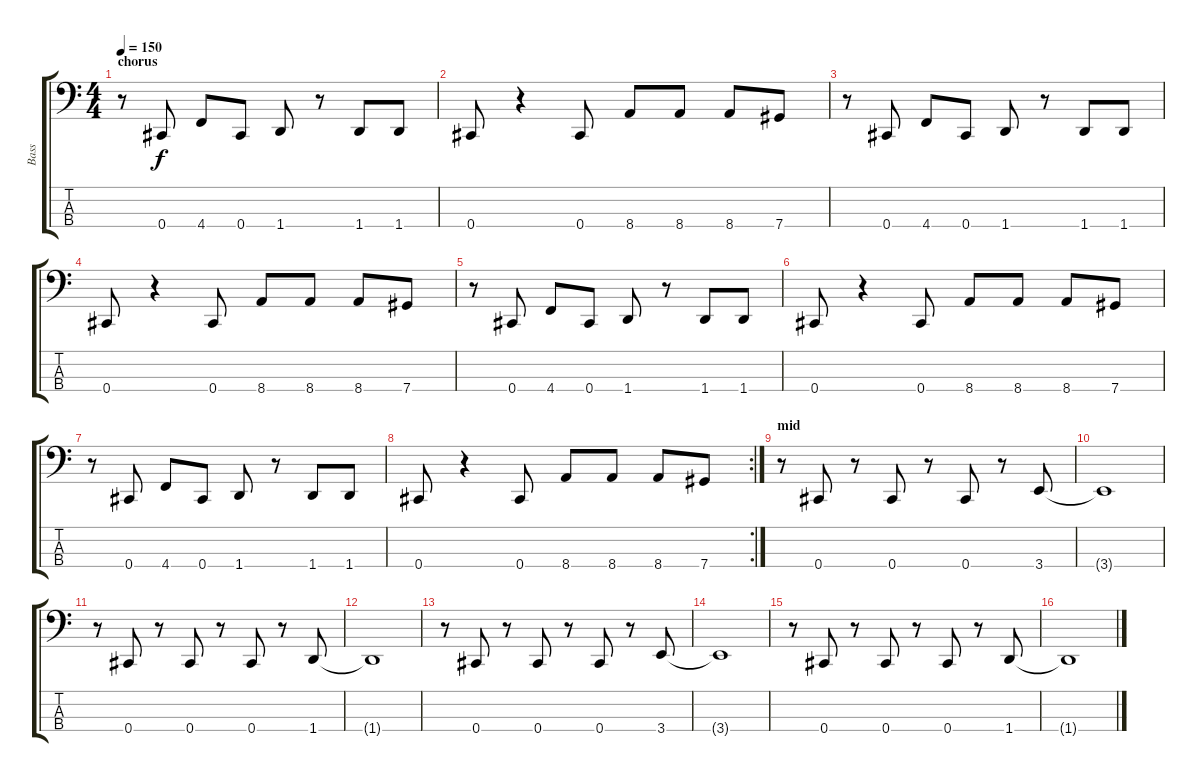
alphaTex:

\track ("Bass" "Bass") {instrument electricbassfinger}
\staff {score tabs}
\tuning (Gb2 Db2 Ab1 Db1) {hide}
\ts (4 4)
\section ("" "chorus")
\tempo 150
\clef f4
\ks c
r.8{dy f} 0.4.8 4.4.8 0.4.8 1.4.8 r.8 1.4.8 1.4.8 |
0.4.8 r.4 0.4.8 8.4.8 8.4.8 8.4.8 7.4.8 |
r.8 0.4.8 4.4.8 0.4.8 1.4.8 r.8 1.4.8 1.4.8 |
0.4.8 r.4 0.4.8 8.4.8 8.4.8 8.4.8 7.4.8 |
r.8 0.4.8 4.4.8 0.4.8 1.4.8 r.8 1.4.8 1.4.8 |
0.4.8 r.4 0.4.8 8.4.8 8.4.8 8.4.8 7.4.8 |
r.8 0.4.8 4.4.8 0.4.8 1.4.8 r.8 1.4.8 1.4.8 |
\rc 2
0.4.8 r.4 0.4.8 8.4.8 8.4.8 8.4.8 7.4.8 |
\section ("" "mid")
r.8 0.4.8 r.8 0.4.8 r.8 0.4.8 r.8 3.4.8 |
3.4{t}.1 |
r.8 0.4.8 r.8 0.4.8 r.8 0.4.8 r.8 1.4.8 |
1.4{t}.1 |
r.8 0.4.8 r.8 0.4.8 r.8 0.4.8 r.8 3.4.8 |
3.4{t}.1 |
r.8 0.4.8 r.8 0.4.8 r.8 0.4.8 r.8 1.4.8 |
1.4{t}.1
